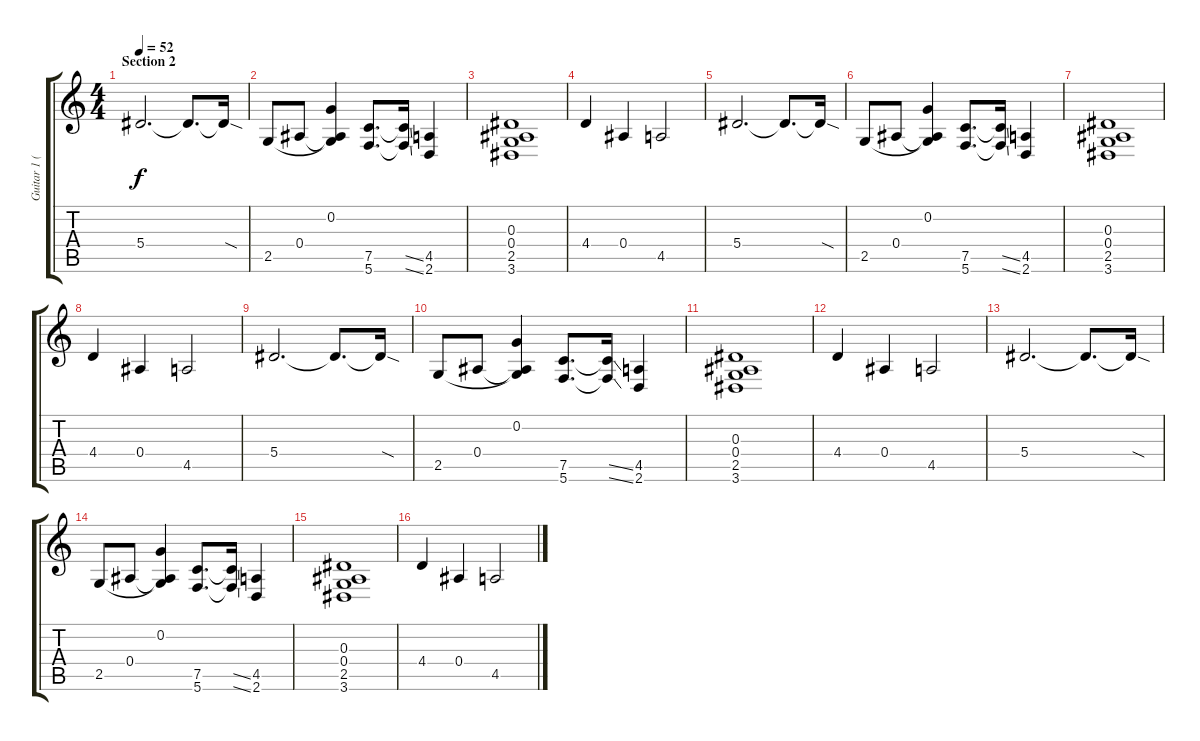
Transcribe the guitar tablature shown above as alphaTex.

\track ("Guitar 1 (Distortion)" "Guitar 1 (") {instrument distortionguitar}
\staff {score tabs}
\tuning (C4 G3 Eb3 Bb2 F2 C2) {hide}
\ts (4 4)
\section ("" "Section 2")
\tempo 52
\clef g2
\ks c
5.4.2{d dy f} 5.4{t}.8{d} 5.4{sod t}.16 |
2.5.8 0.4.8 (0.2 0.4{t} 2.5{t}).4 (7.5 5.6).8{d} (7.5{ss t} 5.6{ss t}).16 (4.5 2.6).4 |
(0.3 0.4 2.5 3.6).1 |
4.4.4 0.4.4 4.5.2 |
5.4.2{d} 5.4{t}.8{d} 5.4{sod t}.16 |
2.5.8 0.4.8 (0.2 0.4{t} 2.5{t}).4 (7.5 5.6).8{d} (7.5{ss t} 5.6{ss t}).16 (4.5 2.6).4 |
(0.3 0.4 2.5 3.6).1 |
4.4.4 0.4.4 4.5.2 |
5.4.2{d} 5.4{t}.8{d} 5.4{sod t}.16 |
2.5.8 0.4.8 (0.2 0.4{t} 2.5{t}).4 (7.5 5.6).8{d} (7.5{ss t} 5.6{ss t}).16 (4.5 2.6).4 |
(0.3 0.4 2.5 3.6).1 |
4.4.4 0.4.4 4.5.2 |
5.4.2{d} 5.4{t}.8{d} 5.4{sod t}.16 |
2.5.8 0.4.8 (0.2 0.4{t} 2.5{t}).4 (7.5 5.6).8{d} (7.5{ss t} 5.6{ss t}).16 (4.5 2.6).4 |
(0.3 0.4 2.5 3.6).1 |
4.4.4 0.4.4 4.5.2
